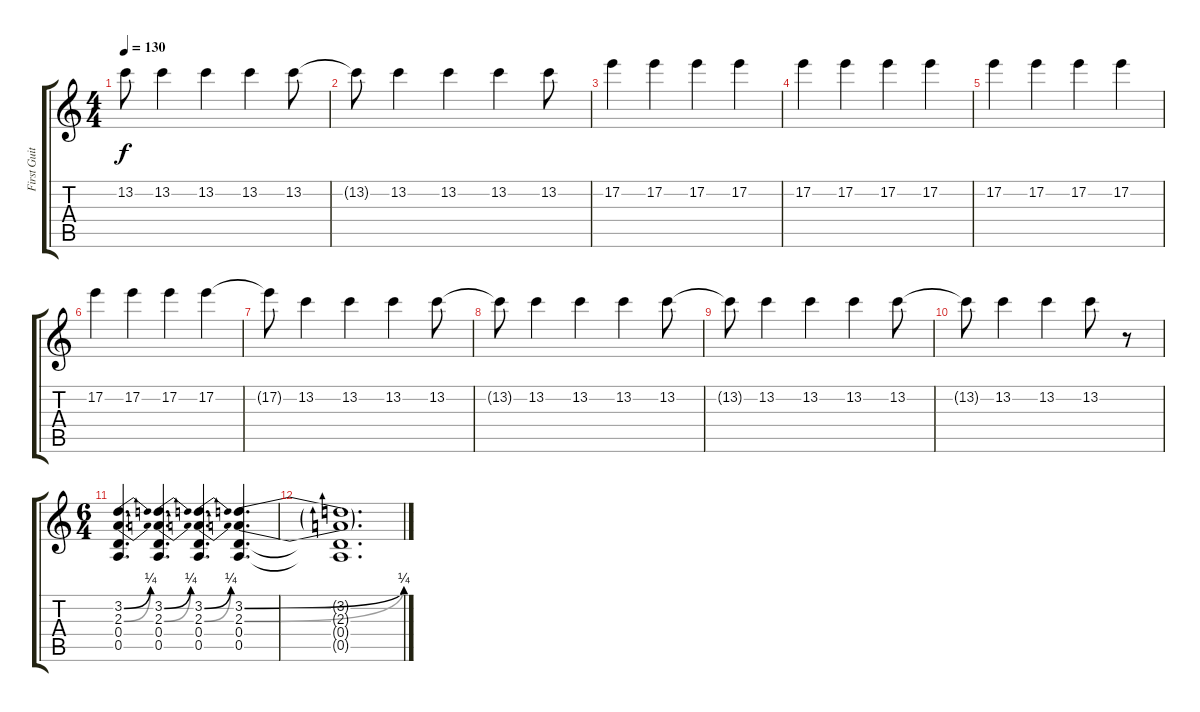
\track ("First Guitar" "First Guit") {instrument acousticguitarsteel}
\staff {score tabs}
\tuning (E4 B3 G3 D3 A2 E2) {hide}
\ts (4 4)
\tempo 130
\clef g2
\ks c
13.2{t}.8{dy f} 13.2.4 13.2.4 13.2.4 13.2.8 |
13.2{t}.8 13.2.4 13.2.4 13.2.4 13.2.8 |
17.2.4 17.2.4 17.2.4 17.2.4 |
17.2.4 17.2.4 17.2.4 17.2.4 |
17.2.4 17.2.4 17.2.4 17.2.4 |
17.2.4 17.2.4 17.2.4 17.2.4 |
17.2{t}.8 13.2.4 13.2.4 13.2.4 13.2.8 |
13.2{t}.8 13.2.4 13.2.4 13.2.4 13.2.8 |
13.2{t}.8 13.2.4 13.2.4 13.2.4 13.2.8 |
13.2{t}.8 13.2.4 13.2.4 13.2.8 r.8 |
\ts (6 4)
(3.2{be (bend 0 0 60 1)} 2.3{be (bend 0 0 60 1)} 0.4 0.5).4{d} (3.2{be (bend 0 0 60 1)} 2.3{be (bend 0 0 60 1)} 0.4 0.5).4{d} (3.2{be (bend 0 0 60 1)} 2.3{be (bend 0 0 60 1)} 0.4 0.5).4{d} (3.2{be (bend 0 0 60 1)} 2.3{be (bend 0 0 60 1)} 0.4 0.5).4{d} |
(3.2{t} 2.3{t} 0.4{t} 0.5{t}).1{d}
